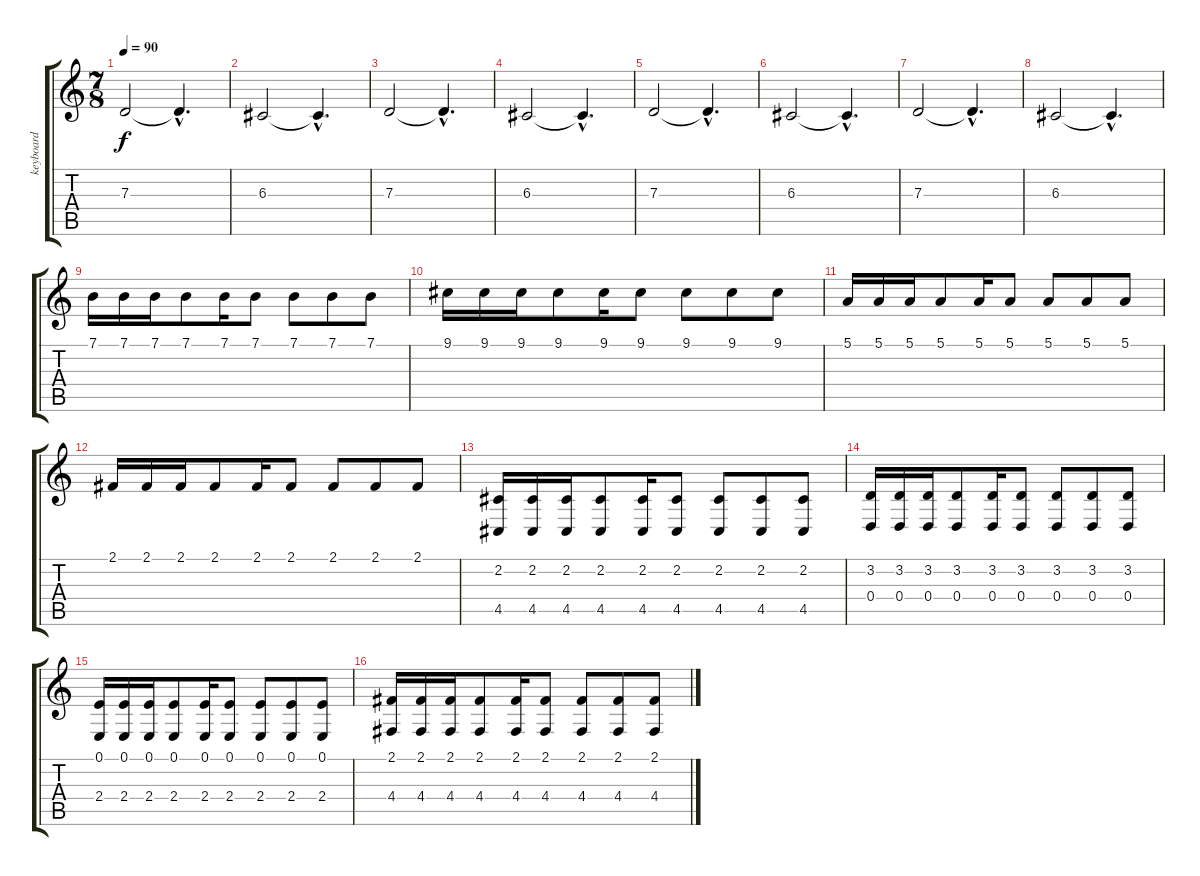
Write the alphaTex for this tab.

\track ("keyboard" "keyboard") {instrument acousticgrandpiano}
\staff {score tabs}
\tuning (E4 B3 G3 D3 A2 D2) {hide}
\ts (7 8)
\tempo 90
\clef g2
\ks c
7.3.2{dy f} 7.3{hac t}.4{d} |
6.3.2 6.3{hac t}.4{d} |
7.3.2 7.3{hac t}.4{d} |
6.3.2 6.3{hac t}.4{d} |
7.3.2 7.3{hac t}.4{d} |
6.3.2 6.3{hac t}.4{d} |
7.3.2 7.3{hac t}.4{d} |
6.3.2 6.3{hac t}.4{d} |
7.1.16 7.1.16 7.1.16 7.1.8 7.1.16 7.1.8 7.1.8 7.1.8 7.1.8 |
9.1.16 9.1.16 9.1.16 9.1.8 9.1.16 9.1.8 9.1.8 9.1.8 9.1.8 |
5.1.16 5.1.16 5.1.16 5.1.8 5.1.16 5.1.8 5.1.8 5.1.8 5.1.8 |
2.1.16 2.1.16 2.1.16 2.1.8 2.1.16 2.1.8 2.1.8 2.1.8 2.1.8 |
(2.2 4.5).16 (2.2 4.5).16 (2.2 4.5).16 (2.2 4.5).8 (2.2 4.5).16 (2.2 4.5).8 (2.2 4.5).8 (2.2 4.5).8 (2.2 4.5).8 |
(3.2 0.4).16 (3.2 0.4).16 (3.2 0.4).16 (3.2 0.4).8 (3.2 0.4).16 (3.2 0.4).8 (3.2 0.4).8 (3.2 0.4).8 (3.2 0.4).8 |
(0.1 2.4).16 (0.1 2.4).16 (0.1 2.4).16 (0.1 2.4).8 (0.1 2.4).16 (0.1 2.4).8 (0.1 2.4).8 (0.1 2.4).8 (0.1 2.4).8 |
(2.1 4.4).16 (2.1 4.4).16 (2.1 4.4).16 (2.1 4.4).8 (2.1 4.4).16 (2.1 4.4).8 (2.1 4.4).8 (2.1 4.4).8 (2.1 4.4).8
